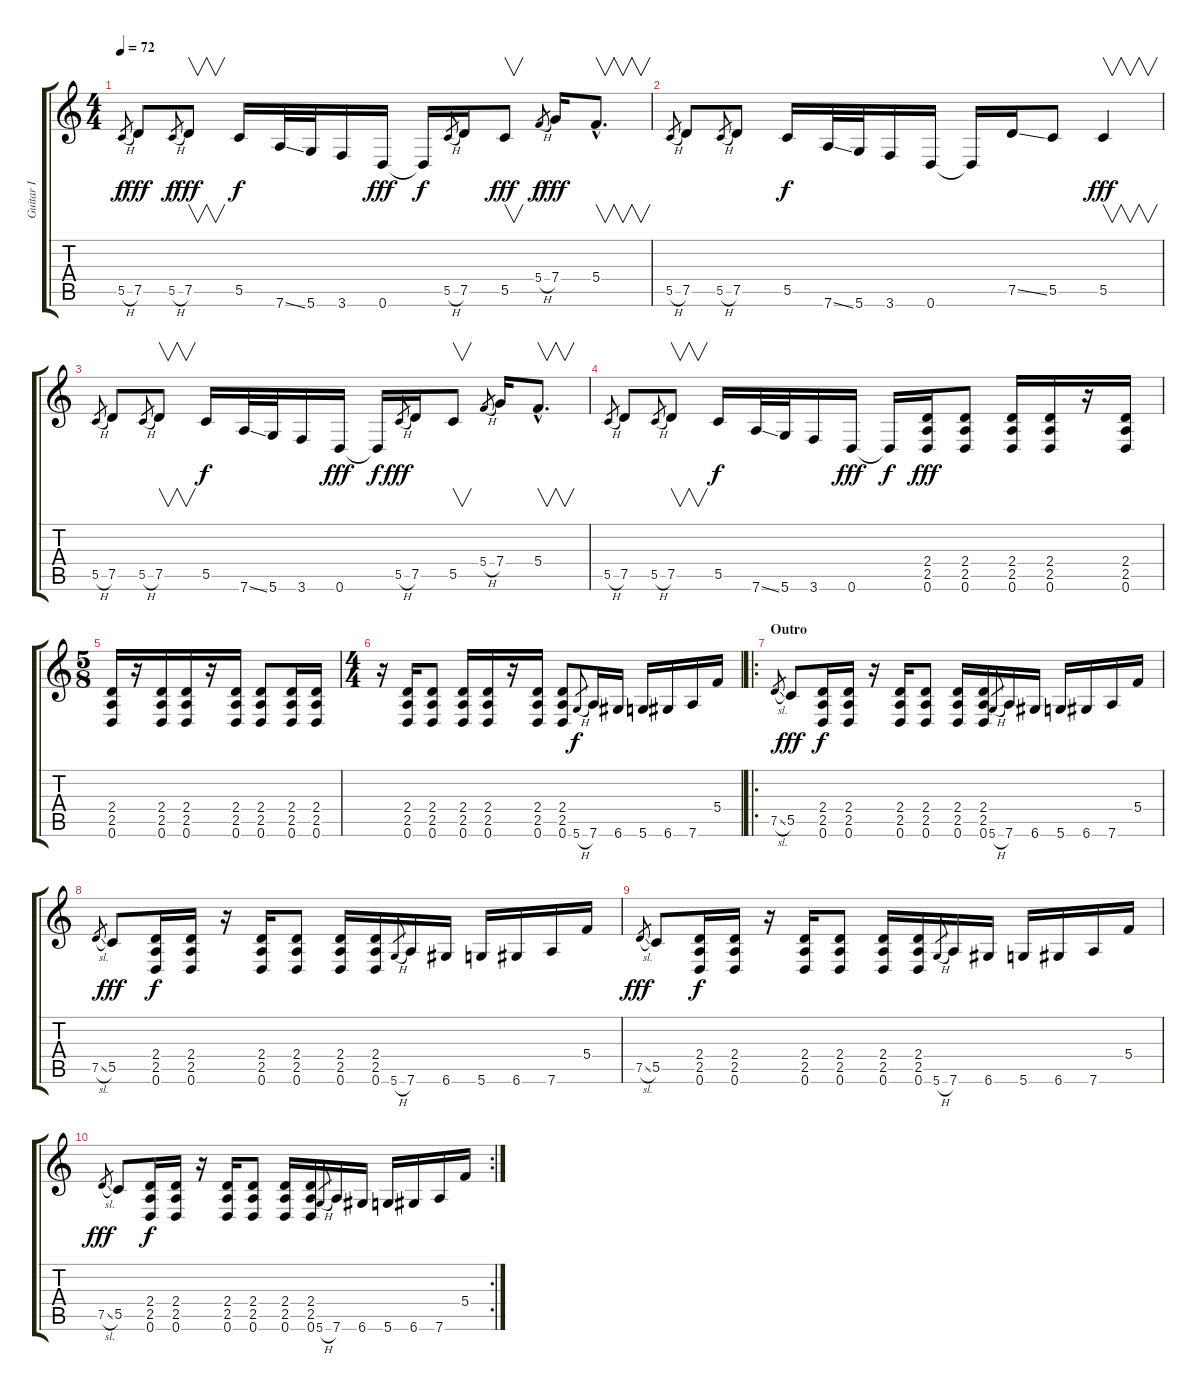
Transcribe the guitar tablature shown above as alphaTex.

\track ("Guitar I" "Guitar I") {instrument distortionguitar}
\staff {score tabs}
\tuning (D4 A3 F3 C3 G2 D2) {hide}
\ts (4 4)
\tempo 72
\clef g2
\ks c
5.5{h}.8{gr dy f} 7.5.8{dy fff} 5.5{h}.8{gr dy f} 7.5.8{v dy fff} 5.5.16{dy f} 7.6{ss}.32 5.6.32 3.6.16 0.6.16{dy fff} 0.6{t}.16{dy f} 5.5{h}.8{gr} 7.5.16 5.5.8{v dy fff} 5.4{h}.8{gr dy f} 7.4.16{dy fff} 5.4{hac}.8{v d} |
5.5{h}.8{gr} 7.5.8 5.5{h}.8{gr} 7.5.8 5.5.16{dy f} 7.6{ss}.32 5.6.32 3.6.16 0.6.16 0.6{t}.16 7.5{ss}.16 5.5.8 5.5.4{v dy fff} |
5.5{h}.8{gr} 7.5.8 5.5{h}.8{gr} 7.5.8{v} 5.5.16{dy f} 7.6{ss}.32 5.6.32 3.6.16 0.6.16{dy fff} 0.6{t}.16{dy f} 5.5{h}.8{gr dy fff} 7.5.16 5.5.8{v} 5.4{h}.8{gr} 7.4.16 5.4{hac}.8{v d} |
5.5{h}.8{gr} 7.5.8 5.5{h}.8{gr} 7.5.8{v} 5.5.16{dy f} 7.6{ss}.32 5.6.32 3.6.16 0.6.16{dy fff} 0.6{t}.16{dy f} (2.4 2.5 0.6).16{dy fff} (2.4 2.5 0.6).8 (2.4 2.5 0.6).16 (2.4 2.5 0.6).16 r.16 (2.4 2.5 0.6).16 |
\ts (5 8)
(2.4 2.5 0.6).16 r.16 (2.4 2.5 0.6).16 (2.4 2.5 0.6).16 r.16 (2.4 2.5 0.6).16 (2.4 2.5 0.6).8 (2.4 2.5 0.6).16 (2.4 2.5 0.6).16 |
\ts (4 4)
r.16 (2.4 2.5 0.6).16 (2.4 2.5 0.6).8 (2.4 2.5 0.6).16 (2.4 2.5 0.6).16 r.16 (2.4 2.5 0.6).16 (2.4 2.5 0.6).8 5.6{h}.8{gr dy f} 7.6.16 6.6.16 5.6.16 6.6.16 7.6.16 5.4.16 |
\ro
\section ("" "Outro")
7.5{sl}.8{gr} 5.5.8{dy fff} (2.4 2.5 0.6).16{dy f} (2.4 2.5 0.6).16 r.16 (2.4 2.5 0.6).16 (2.4 2.5 0.6).8 (2.4 2.5 0.6).16 (2.4 2.5 0.6).16 5.6{h}.8{gr} 7.6.16 6.6.16 5.6.16 6.6.16 7.6.16 5.4.16 |
7.5{sl}.8{gr} 5.5.8{dy fff} (2.4 2.5 0.6).16{dy f} (2.4 2.5 0.6).16 r.16 (2.4 2.5 0.6).16 (2.4 2.5 0.6).8 (2.4 2.5 0.6).16 (2.4 2.5 0.6).16 5.6{h}.8{gr} 7.6.16 6.6.16 5.6.16 6.6.16 7.6.16 5.4.16 |
7.5{sl}.8{gr dy fff} 5.5.8 (2.4 2.5 0.6).16{dy f} (2.4 2.5 0.6).16 r.16 (2.4 2.5 0.6).16 (2.4 2.5 0.6).8 (2.4 2.5 0.6).16 (2.4 2.5 0.6).16 5.6{h}.8{gr} 7.6.16 6.6.16 5.6.16 6.6.16 7.6.16 5.4.16 |
\rc 2
7.5{sl}.8{gr dy fff} 5.5.8 (2.4 2.5 0.6).16{dy f} (2.4 2.5 0.6).16 r.16 (2.4 2.5 0.6).16 (2.4 2.5 0.6).8 (2.4 2.5 0.6).16 (2.4 2.5 0.6).16 5.6{h}.8{gr} 7.6.16 6.6.16 5.6.16 6.6.16 7.6.16 5.4.16
